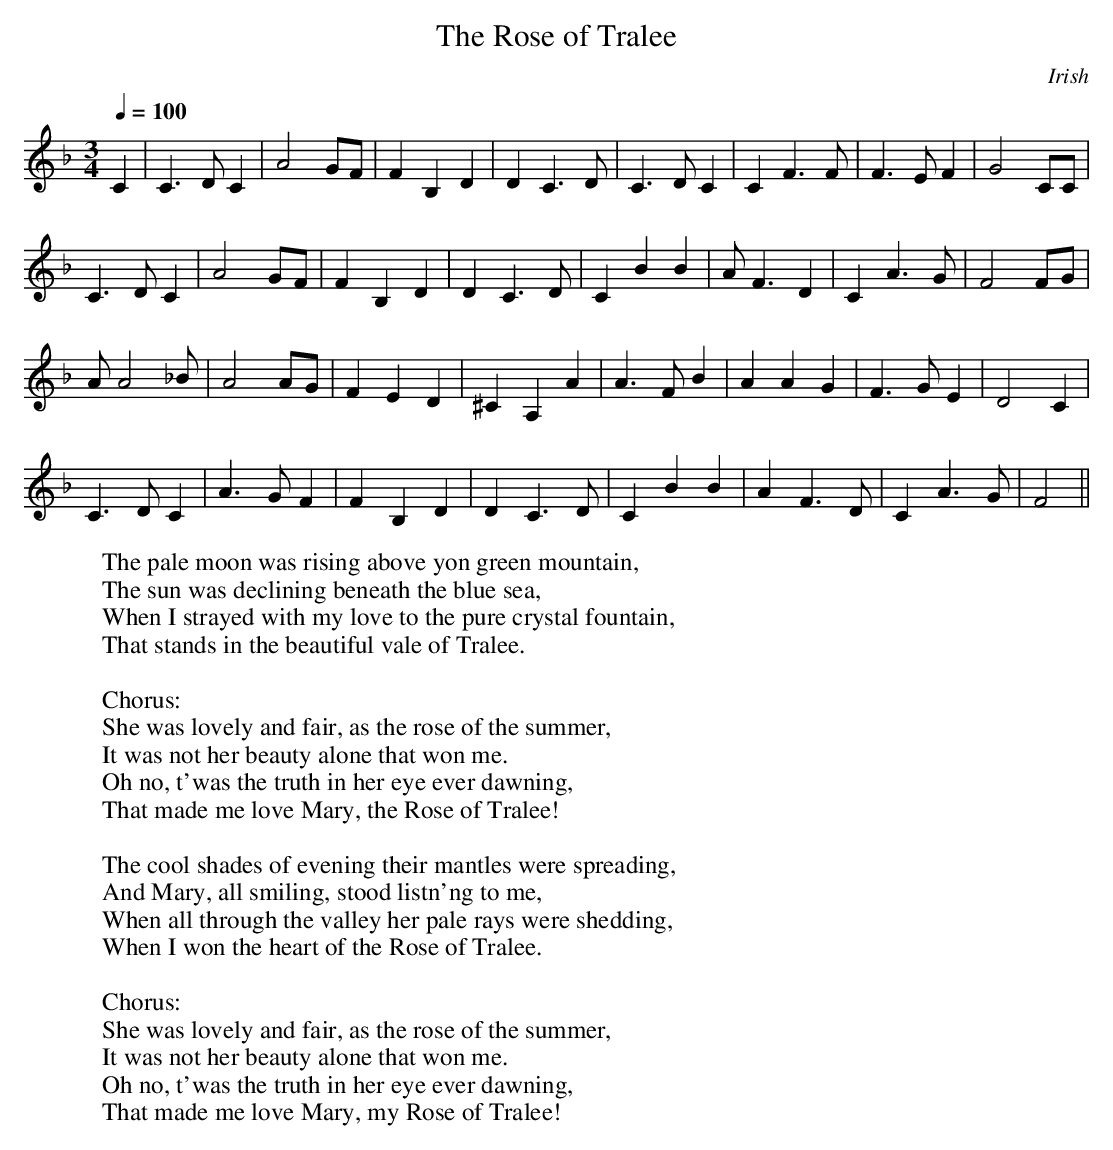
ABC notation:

X:1
T:Rose of Tralee, The
O:Irish
M:3/4
L:1/8
Q:1/4=100
W:The pale moon was rising above yon green mountain,
W:The sun was declining beneath the blue sea,
W:When I strayed with my love to the pure crystal fountain,
W:That stands in the beautiful vale of Tralee.
W:
W:Chorus:
W:She was lovely and fair, as the rose of the summer,
W:It was not her beauty alone that won me.
W:Oh no, t'was the truth in her eye ever dawning,
W:That made me love Mary, the Rose of Tralee!
W:
W:The cool shades of evening their mantles were spreading,
W:And Mary, all smiling, stood listn'ng to me,
W:When all through the valley her pale rays were shedding,
W:When I won the heart of the Rose of Tralee.
W:
W:Chorus:
W:She was lovely and fair, as the rose of the summer,
W:It was not her beauty alone that won me.
W:Oh no, t'was the truth in her eye ever dawning,
W:That made me love Mary, my Rose of Tralee!
K:F
C2 |C3D C2|A4 GF|F2 B,2 D2|D2 C3D|\
C3D C2|C2 F3F|F3E F2|G4 CC|
C3D C2|A4 GF|F2 B,2 D2|D2 C3D|\
C2 B2 B2|AF3 D2|C2 A3G|F4 FG|
AA4_B|A4 AG|F2 E2 D2|^C2 A,2 A2|\
A3F B2|A2 A2 G2|F3G E2|D4 C2|
C3D C2|A3G F2|F2 B,2 D2|D2 C3D|\
C2 B2 B2|A2 F3D|C2 A3G|F4 ||
